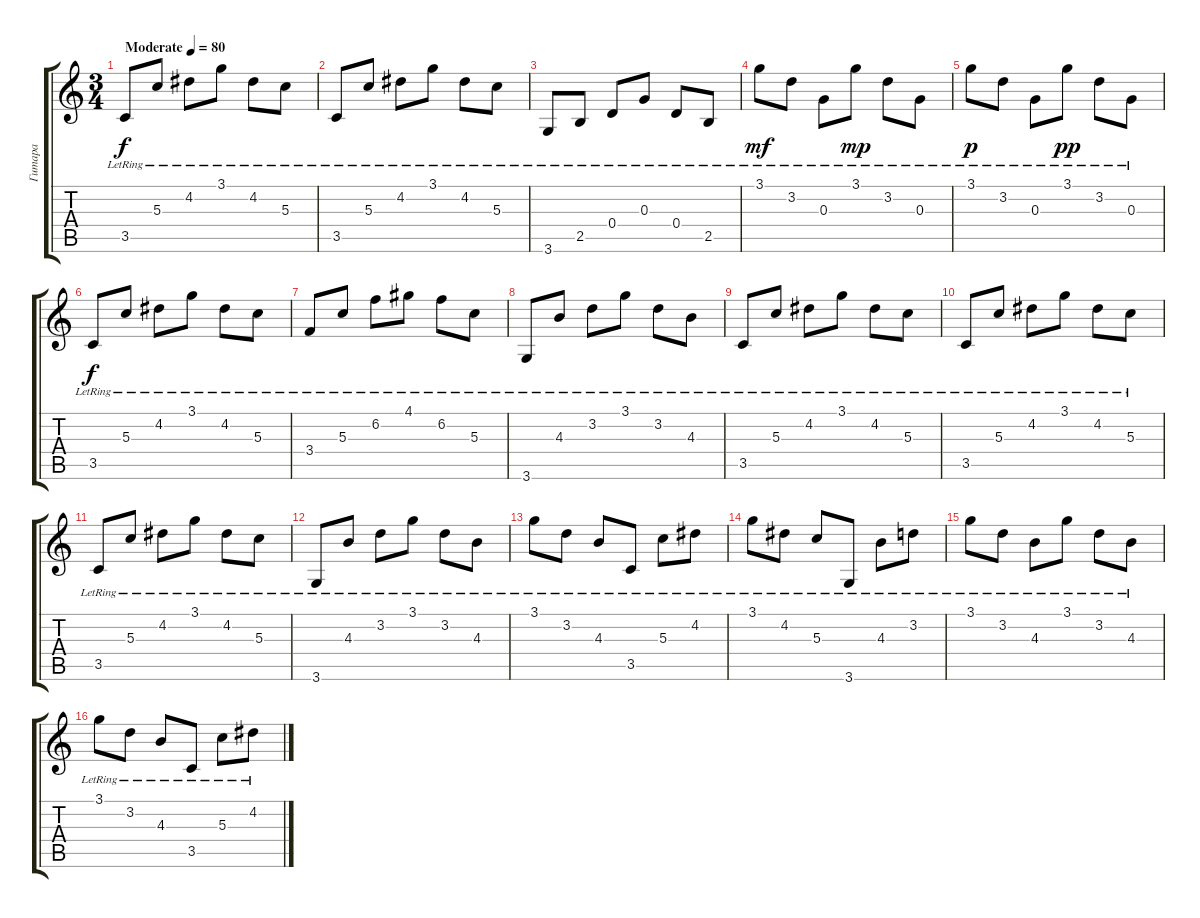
\track ("Гитара" "Гитара") {instrument acousticguitarnylon}
\staff {score tabs}
\tuning (E4 B3 G3 D3 A2 E2) {hide}
\ts (3 4)
\tempo (80 "Moderate")
\clef g2
\ks c
3.5{lr}.8{dy f instrument acousticguitarnylon} 5.3{lr}.8 4.2{lr}.8 3.1{lr}.8 4.2{lr}.8 5.3{lr}.8 |
3.5{lr}.8 5.3{lr}.8 4.2{lr}.8 3.1{lr}.8 4.2{lr}.8 5.3{lr}.8 |
3.6{lr}.8 2.5{lr}.8 0.4{lr}.8 0.3{lr}.8 0.4{lr}.8 2.5{lr}.8 |
3.1{lr}.8{dy mf} 3.2{lr}.8 0.3{lr}.8 3.1{lr}.8{dy mp} 3.2{lr}.8 0.3{lr}.8 |
3.1{lr}.8{dy p} 3.2{lr}.8 0.3{lr}.8 3.1{lr}.8{dy pp} 3.2{lr}.8 0.3{lr}.8 |
3.5{lr}.8{dy f} 5.3{lr}.8 4.2{lr}.8 3.1{lr}.8 4.2{lr}.8 5.3{lr}.8 |
3.4{lr}.8 5.3{lr}.8 6.2{lr}.8 4.1{lr}.8 6.2{lr}.8 5.3{lr}.8 |
3.6{lr}.8 4.3{lr}.8 3.2{lr}.8 3.1{lr}.8 3.2{lr}.8 4.3{lr}.8 |
3.5{lr}.8 5.3{lr}.8 4.2{lr}.8 3.1{lr}.8 4.2{lr}.8 5.3{lr}.8 |
3.5{lr}.8 5.3{lr}.8 4.2{lr}.8 3.1{lr}.8 4.2{lr}.8 5.3{lr}.8 |
3.5{lr}.8 5.3{lr}.8 4.2{lr}.8 3.1{lr}.8 4.2{lr}.8 5.3{lr}.8 |
3.6{lr}.8 4.3{lr}.8 3.2{lr}.8 3.1{lr}.8 3.2{lr}.8 4.3{lr}.8 |
3.1{lr}.8 3.2{lr}.8 4.3{lr}.8 3.5{lr}.8 5.3{lr}.8 4.2{lr}.8 |
3.1{lr}.8 4.2{lr}.8 5.3{lr}.8 3.6{lr}.8 4.3{lr}.8 3.2{lr}.8 |
3.1{lr}.8 3.2{lr}.8 4.3{lr}.8 3.1{lr}.8 3.2{lr}.8 4.3{lr}.8 |
3.1{lr}.8 3.2{lr}.8 4.3{lr}.8 3.5{lr}.8 5.3{lr}.8 4.2{lr}.8
